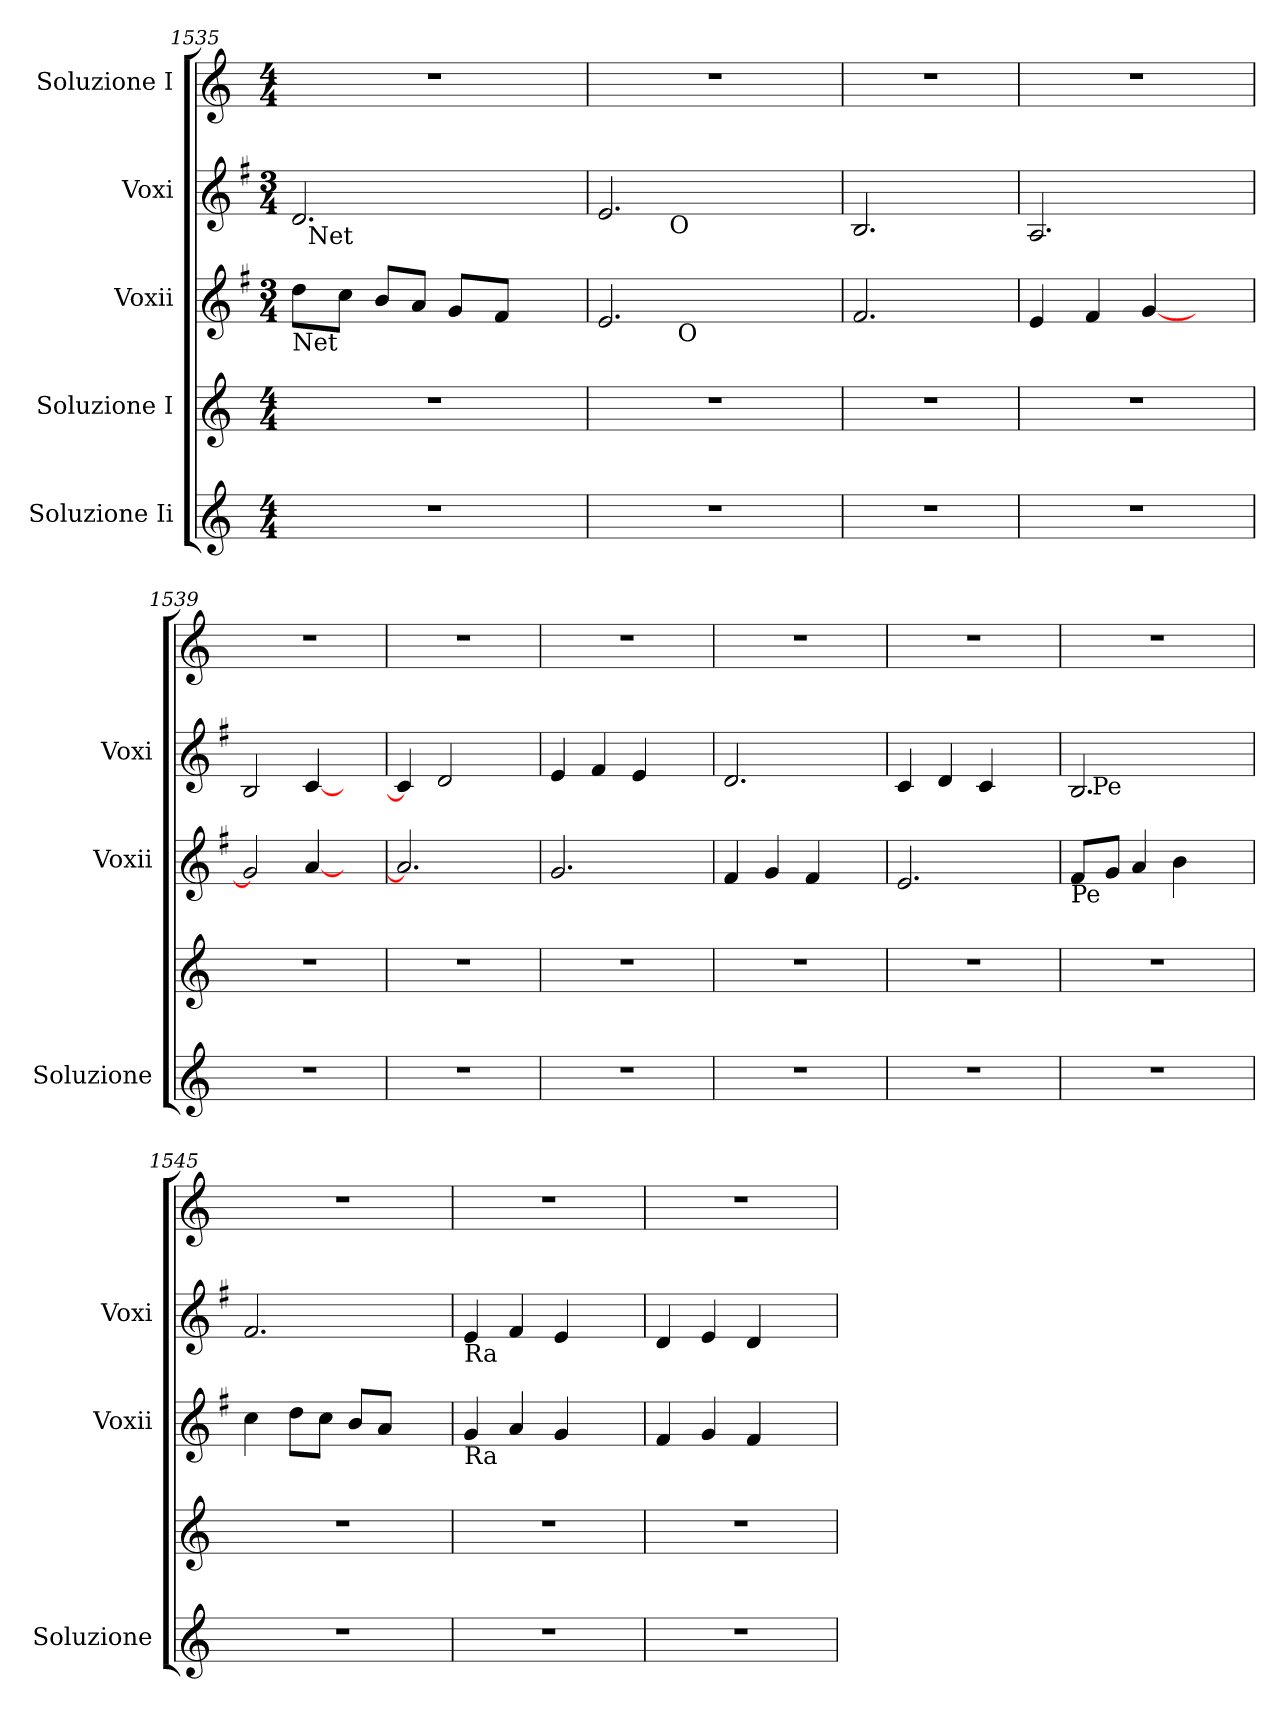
**kern	**kern	**kern	**kern	**kern
*part5	*part4	*part3	*part2	*part1
*staff5	*staff4	*staff3	*staff2	*staff1
*I"Soluzione Ii	*I"Soluzione I	*I"Voxii	*I"Voxi	*I"Soluzione I
*I'Soluzione	*	*I'Voxii	*I'Voxi	*
*clefG2	*clefG2	*clefG2	*clefG2	*clefG2
*k[]	*k[]	*k[f#]	*k[f#]	*k[]
*C:	*C:	*G:	*G:	*C:
*M4/4	*M4/4	*M3/4	*M3/4	*M4/4
=1535	=1535	=1535	=1535	=1535
!	!	!LO:TX:b:t=Net	!	!
*	*	*	*^	*
1r	1r	8dd\L	2.d/	32ryy	1r
!	!	!	!	!LO:TX:b:t=Net	!
.	.	.	.	2ryy	.
.	.	8cc\J	.	.	.
.	.	8b/L	.	.	.
.	.	8a/J	.	.	.
.	.	8g/L	.	.	.
.	.	.	.	4...ryy	.
.	.	8f#/J	.	.	.
.	.	4ryy	4ryy	.	.
!!LO:LB:g=z
=1536	=1536	=1536	=1536	=1536	=1536
*	*	*^	*	*	*
1r	1r	2.e/	4ryy	2.e/	6ryy	1r
.	.	.	.	.	24..ryy	.
!	!	!	!	!	!LO:TX:b:t=O	!
.	.	.	.	.	3%2ryy	.
!	!	!	!LO:TX:b:t=O	!	!	!
.	.	.	2.ryy	.	.	.
.	.	4ryy	.	4ryy	.	.
.	.	.	.	.	12ryy	.
.	.	.	.	.	96ryy	.
*	*	*v	*v	*	*	*
*	*	*	*v	*v	*
=1537	=1537	=1537	=1537	=1537
1r	1r	2.f#/	2.B/	1r
.	.	4ryy	4ryy	.
=1538	=1538	=1538	=1538	=1538
1r	1r	4e/	2.A/	1r
.	.	4f#/	.	.
.	.	[<4g/	.	.
.	.	4ryy	4ryy	.
=1539	=1539	=1539	=1539	=1539
1r	1r	2g/]	2B/	1r
.	.	[<4a/	[<4c/	.
.	.	4ryy	4ryy	.
=1540	=1540	=1540	=1540	=1540
1r	1r	2.a/]	4c/]	1r
.	.	.	2d/	.
.	.	4ryy	4ryy	.
=1541	=1541	=1541	=1541	=1541
1r	1r	2.g/	4e/	1r
.	.	.	4f#/	.
.	.	.	4e/	.
.	.	4ryy	4ryy	.
=1542	=1542	=1542	=1542	=1542
1r	1r	4f#/	2.d/	1r
.	.	4g/	.	.
.	.	4f#/	.	.
.	.	4ryy	4ryy	.
=1543	=1543	=1543	=1543	=1543
1r	1r	2.e/	4c/	1r
.	.	.	4d/	.
.	.	.	4c/	.
.	.	4ryy	4ryy	.
=1544	=1544	=1544	=1544	=1544
!	!	!LO:TX:b:t=Pe	!	!
*	*	*	*^	*
1r	1r	8f#/L	2.B/	12ryy	1r
!	!	!	!	!LO:TX:b:t=Pe	!
.	.	.	.	3%2ryy	.
.	.	8g/J	.	.	.
.	.	4a/	.	.	.
.	.	4b\	.	.	.
.	.	4ryy	4ryy	6.ryy	.
*	*	*	*v	*v	*
=1545	=1545	=1545	=1545	=1545
1r	1r	4cc\	2.f#/	1r
.	.	8dd\L	.	.
.	.	8cc\J	.	.
.	.	8b/L	.	.
.	.	8a/J	.	.
.	.	4ryy	4ryy	.
=1546	=1546	=1546	=1546	=1546
!	!	!	!LO:TX:b:t=Ra	!
!	!	!LO:TX:b:t=Ra	!	!
1r	1r	4g/	4e/	1r
.	.	4a/	4f#/	.
.	.	4g/	4e/	.
.	.	4ryy	4ryy	.
=1547	=1547	=1547	=1547	=1547
1r	1r	4f#/	4d/	1r
.	.	4g/	4e/	.
.	.	4f#/	4d/	.
.	.	4ryy	4ryy	.
=	=	=	=	=
*-	*-	*-	*-	*-
